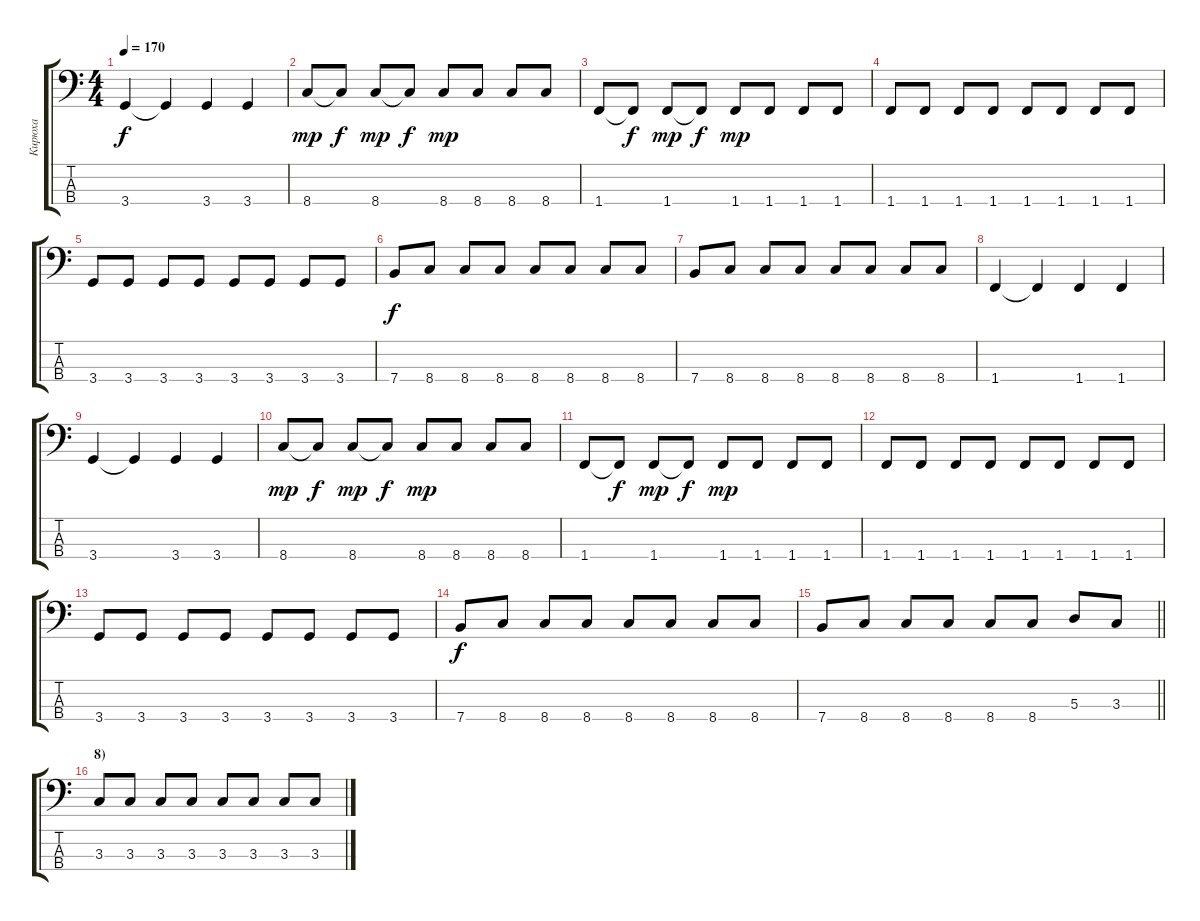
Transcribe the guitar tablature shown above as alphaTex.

\track ("Кирюха" "Кирюха") {instrument electricbassfinger}
\staff {score tabs}
\tuning (G2 D2 A1 E1) {hide}
\ts (4 4)
\tempo 170
\clef f4
\ks c
3.4.4{dy f} 3.4{t}.4 3.4.4 3.4.4 |
8.4.8{dy mp} 8.4{t}.8{dy f} 8.4.8{dy mp} 8.4{t}.8{dy f} 8.4.8{dy mp} 8.4.8 8.4.8 8.4.8 |
1.4.8 1.4{t}.8{dy f} 1.4.8{dy mp} 1.4{t}.8{dy f} 1.4.8{dy mp} 1.4.8 1.4.8 1.4.8 |
1.4.8 1.4.8 1.4.8 1.4.8 1.4.8 1.4.8 1.4.8 1.4.8 |
3.4.8 3.4.8 3.4.8 3.4.8 3.4.8 3.4.8 3.4.8 3.4.8 |
7.4.8{dy f} 8.4.8 8.4.8 8.4.8 8.4.8 8.4.8 8.4.8 8.4.8 |
7.4.8 8.4.8 8.4.8 8.4.8 8.4.8 8.4.8 8.4.8 8.4.8 |
1.4.4 1.4{t}.4 1.4.4 1.4.4 |
3.4.4 3.4{t}.4 3.4.4 3.4.4 |
8.4.8{dy mp} 8.4{t}.8{dy f} 8.4.8{dy mp} 8.4{t}.8{dy f} 8.4.8{dy mp} 8.4.8 8.4.8 8.4.8 |
1.4.8 1.4{t}.8{dy f} 1.4.8{dy mp} 1.4{t}.8{dy f} 1.4.8{dy mp} 1.4.8 1.4.8 1.4.8 |
1.4.8 1.4.8 1.4.8 1.4.8 1.4.8 1.4.8 1.4.8 1.4.8 |
3.4.8 3.4.8 3.4.8 3.4.8 3.4.8 3.4.8 3.4.8 3.4.8 |
7.4.8{dy f} 8.4.8 8.4.8 8.4.8 8.4.8 8.4.8 8.4.8 8.4.8 |
\barLineRight lightlight
7.4.8 8.4.8 8.4.8 8.4.8 8.4.8 8.4.8 5.3.8 3.3.8 |
\section ("" "8)")
3.3.8 3.3.8 3.3.8 3.3.8 3.3.8 3.3.8 3.3.8 3.3.8
